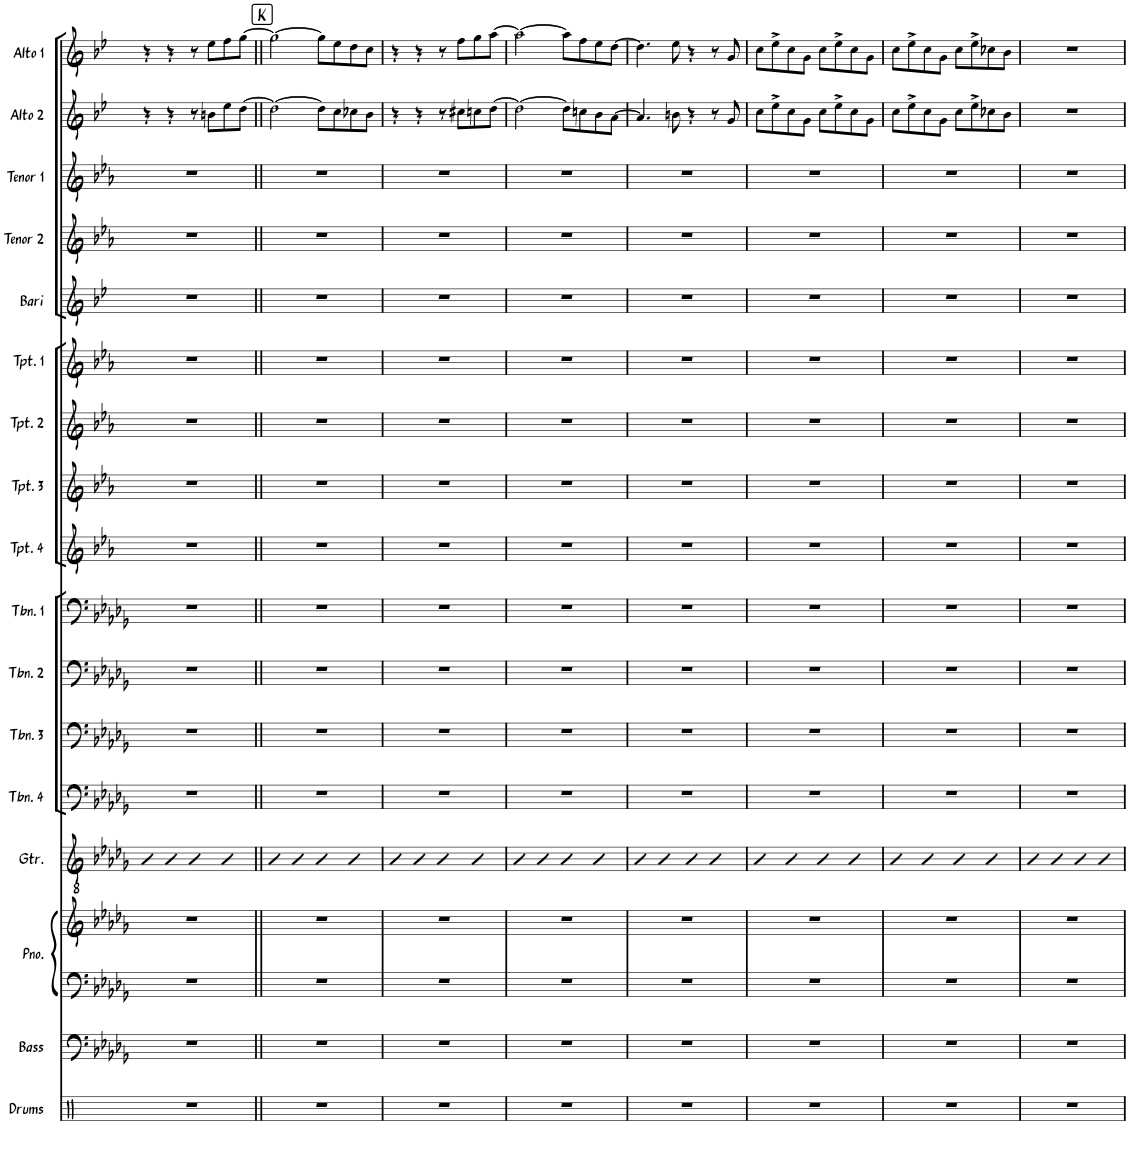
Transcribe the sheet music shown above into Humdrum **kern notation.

**kern	**kern	**kern	**kern	**kern	**kern	**kern	**kern	**kern	**kern	**kern	**kern	**kern	**kern	**kern	**kern	**kern	**kern
*part17	*part16	*part15	*part15	*part14	*part13	*part12	*part11	*part10	*part9	*part8	*part7	*part6	*part5	*part4	*part3	*part2	*part1
*staff18	*staff17	*staff16	*staff15	*staff14	*staff13	*staff12	*staff11	*staff10	*staff9	*staff8	*staff7	*staff6	*staff5	*staff4	*staff3	*staff2	*staff1
*I"Drums	*I"Bass	*I"Piano	*	*I"Guitar	*I"Trombone 4	*I"Trombone 3	*I"Trombone 2	*I"Trombone 1	*I"Trumpet 4	*I"Trumpet 3	*I"Trumpet 2	*I"Trumpet 1	*I"Bari Sax	*I"Tenor Sax 2	*I"Tenor Sax 1	*I"Alto Sax 2	*I"Alto Sax 1
*I'Drums	*I'Bass	*I'Pno.	*	*I'Gtr.	*I'Tbn. 4	*I'Tbn. 3	*I'Tbn. 2	*I'Tbn. 1	*I'Tpt. 4	*I'Tpt. 3	*I'Tpt. 2	*I'Tpt. 1	*I'Bari	*I'Tenor 2	*I'Tenor 1	*I'Alto 2	*I'Alto 1
!!LO:PB:g=z
*clefX	*clefF4	*clefF4	*clefG2	*clefGv2	*clefF4	*clefF4	*clefF4	*clefF4	*clefG2	*clefG2	*clefG2	*clefG2	*clefG2	*clefG2	*clefG2	*clefG2	*clefG2
*	*Trd7c12	*	*	*	*	*	*	*	*Trd1c2	*Trd1c2	*Trd1c2	*Trd1c2	*Trd12c21	*Trd8c14	*Trd8c14	*Trd5c9	*Trd5c9
*k[]	*k[b-e-a-d-g-]	*k[b-e-a-d-g-]	*k[b-e-a-d-g-]	*k[b-e-a-d-g-]	*k[b-e-a-d-g-]	*k[b-e-a-d-g-]	*k[b-e-a-d-g-]	*k[b-e-a-d-g-]	*k[b-e-a-]	*k[b-e-a-]	*k[b-e-a-]	*k[b-e-a-]	*k[b-e-]	*k[b-e-a-]	*k[b-e-a-]	*k[b-e-]	*k[b-e-]
*M4/4	*M4/4	*M4/4	*M4/4	*M4/4	*M4/4	*M4/4	*M4/4	*M4/4	*M4/4	*M4/4	*M4/4	*M4/4	*M4/4	*M4/4	*M4/4	*M4/4	*M4/4
=145	=145	=145	=145	=145	=145	=145	=145	=145	=145	=145	=145	=145	=145	=145	=145	=145	=145
1r	1r	1r	1r	4B-	1r	1r	1r	1r	1r	1r	1r	1r	1r	1r	1r	4r	4r
.	.	.	.	4B-	.	.	.	.	.	.	.	.	.	.	.	4r	4r
.	.	.	.	4B-	.	.	.	.	.	.	.	.	.	.	.	8r	8r
.	.	.	.	.	.	.	.	.	.	.	.	.	.	.	.	8bn\L	8ee-\L
.	.	.	.	4B-	.	.	.	.	.	.	.	.	.	.	.	8ee-\	8ff\
.	.	.	.	.	.	.	.	.	.	.	.	.	.	.	.	[8dd\J	[8gg\J
!!LO:REH:place=s1:a:B:rj:fs=14:t=K
=146||	=146||	=146||	=146||	=146||	=146||	=146||	=146||	=146||	=146||	=146||	=146||	=146||	=146||	=146||	=146||	=146||	=146||
1r	1r	1r	1r	4B-	1r	1r	1r	1r	1r	1r	1r	1r	1r	1r	1r	2dd\_	2gg\_
.	.	.	.	4B-	.	.	.	.	.	.	.	.	.	.	.	.	.
.	.	.	.	4B-	.	.	.	.	.	.	.	.	.	.	.	8dd\L]	8gg\L]
.	.	.	.	.	.	.	.	.	.	.	.	.	.	.	.	8cc\	8ee-\
.	.	.	.	4B-	.	.	.	.	.	.	.	.	.	.	.	8cc-X\	8dd\
.	.	.	.	.	.	.	.	.	.	.	.	.	.	.	.	8b-\J	8cc\J
=147	=147	=147	=147	=147	=147	=147	=147	=147	=147	=147	=147	=147	=147	=147	=147	=147	=147
1r	1r	1r	1r	4B-	1r	1r	1r	1r	1r	1r	1r	1r	1r	1r	1r	4r	4r
.	.	.	.	4B-	.	.	.	.	.	.	.	.	.	.	.	4r	4r
.	.	.	.	4B-	.	.	.	.	.	.	.	.	.	.	.	8r	8r
.	.	.	.	.	.	.	.	.	.	.	.	.	.	.	.	8cc#X\L	8ff\L
.	.	.	.	4B-	.	.	.	.	.	.	.	.	.	.	.	8ccn\	8gg\
.	.	.	.	.	.	.	.	.	.	.	.	.	.	.	.	[8dd\J	[8aa\J
=148	=148	=148	=148	=148	=148	=148	=148	=148	=148	=148	=148	=148	=148	=148	=148	=148	=148
1r	1r	1r	1r	4B-	1r	1r	1r	1r	1r	1r	1r	1r	1r	1r	1r	2dd\_	2aa\_
.	.	.	.	4B-	.	.	.	.	.	.	.	.	.	.	.	.	.
.	.	.	.	4B-	.	.	.	.	.	.	.	.	.	.	.	8dd\L]	8aa\L]
.	.	.	.	.	.	.	.	.	.	.	.	.	.	.	.	8ccn\	8ff\
.	.	.	.	4B-	.	.	.	.	.	.	.	.	.	.	.	8b-\	8ee-\
.	.	.	.	.	.	.	.	.	.	.	.	.	.	.	.	[8a\J	[8dd\J
=149	=149	=149	=149	=149	=149	=149	=149	=149	=149	=149	=149	=149	=149	=149	=149	=149	=149
1r	1r	1r	1r	4B-	1r	1r	1r	1r	1r	1r	1r	1r	1r	1r	1r	4.a/]	4.dd\]
.	.	.	.	4B-	.	.	.	.	.	.	.	.	.	.	.	.	.
.	.	.	.	.	.	.	.	.	.	.	.	.	.	.	.	8bn\	8ee-\
.	.	.	.	4B-	.	.	.	.	.	.	.	.	.	.	.	4r	4r
.	.	.	.	4B-	.	.	.	.	.	.	.	.	.	.	.	8r	8r
.	.	.	.	.	.	.	.	.	.	.	.	.	.	.	.	8g/	8g/
=150	=150	=150	=150	=150	=150	=150	=150	=150	=150	=150	=150	=150	=150	=150	=150	=150	=150
1r	1r	1r	1r	4B-	1r	1r	1r	1r	1r	1r	1r	1r	1r	1r	1r	8cc\L	8cc\L
.	.	.	.	.	.	.	.	.	.	.	.	.	.	.	.	8ee-^\	8ee-^\
.	.	.	.	4B-	.	.	.	.	.	.	.	.	.	.	.	8cc\	8cc\
.	.	.	.	.	.	.	.	.	.	.	.	.	.	.	.	8g\J	8g\J
.	.	.	.	4B-	.	.	.	.	.	.	.	.	.	.	.	8cc\L	8cc\L
.	.	.	.	.	.	.	.	.	.	.	.	.	.	.	.	8ee-^\	8ee-^\
.	.	.	.	4B-	.	.	.	.	.	.	.	.	.	.	.	8cc\	8cc\
.	.	.	.	.	.	.	.	.	.	.	.	.	.	.	.	8g\J	8g\J
=151	=151	=151	=151	=151	=151	=151	=151	=151	=151	=151	=151	=151	=151	=151	=151	=151	=151
1r	1r	1r	1r	4B-	1r	1r	1r	1r	1r	1r	1r	1r	1r	1r	1r	8cc\L	8cc\L
.	.	.	.	.	.	.	.	.	.	.	.	.	.	.	.	8ee-^\	8ee-^\
.	.	.	.	4B-	.	.	.	.	.	.	.	.	.	.	.	8cc\	8cc\
.	.	.	.	.	.	.	.	.	.	.	.	.	.	.	.	8g\J	8g\J
.	.	.	.	4B-	.	.	.	.	.	.	.	.	.	.	.	8cc\L	8cc\L
.	.	.	.	.	.	.	.	.	.	.	.	.	.	.	.	8ee-^\	8ee-^\
.	.	.	.	4B-	.	.	.	.	.	.	.	.	.	.	.	8cc-X\	8cc-X\
.	.	.	.	.	.	.	.	.	.	.	.	.	.	.	.	8b-\J	8b-\J
=152	=152	=152	=152	=152	=152	=152	=152	=152	=152	=152	=152	=152	=152	=152	=152	=152	=152
1r	1r	1r	1r	4B-	1r	1r	1r	1r	1r	1r	1r	1r	1r	1r	1r	1r	1r
.	.	.	.	4B-	.	.	.	.	.	.	.	.	.	.	.	.	.
.	.	.	.	4B-	.	.	.	.	.	.	.	.	.	.	.	.	.
.	.	.	.	4B-	.	.	.	.	.	.	.	.	.	.	.	.	.
=	=	=	=	=	=	=	=	=	=	=	=	=	=	=	=	=	=
*-	*-	*-	*-	*-	*-	*-	*-	*-	*-	*-	*-	*-	*-	*-	*-	*-	*-
